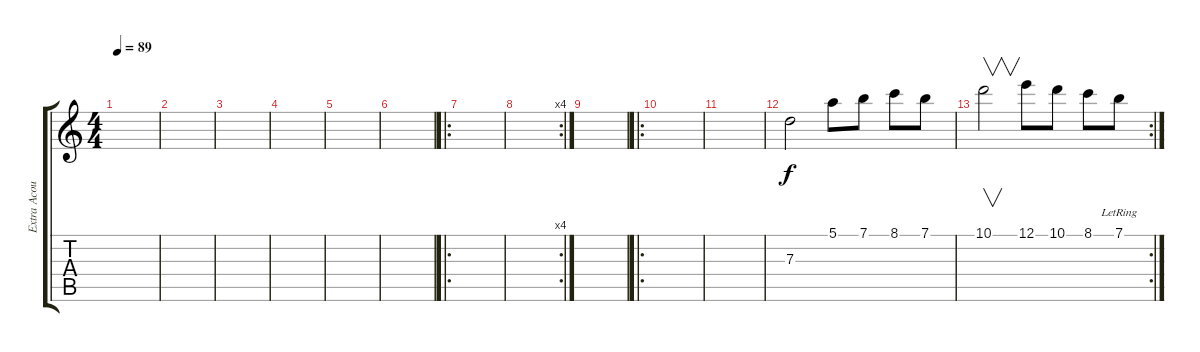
\track ("Extra Acoustic" "Extra Acou") {instrument acousticguitarsteel}
\staff {score tabs}
\tuning (E4 B3 G3 D3 A2 E2) {hide}
\ts (4 4)
\tempo 89
\clef g2
\ks c
|
|
|
|
|
|
\ro
|
\rc 4
|
|
\ro
|
|
7.3.2{volume 13} 5.1.8 7.1.8 8.1.8 7.1.8 |
\rc 2
10.1.2{v} 12.1.8 10.1.8 8.1.8 7.1{lr}.8
